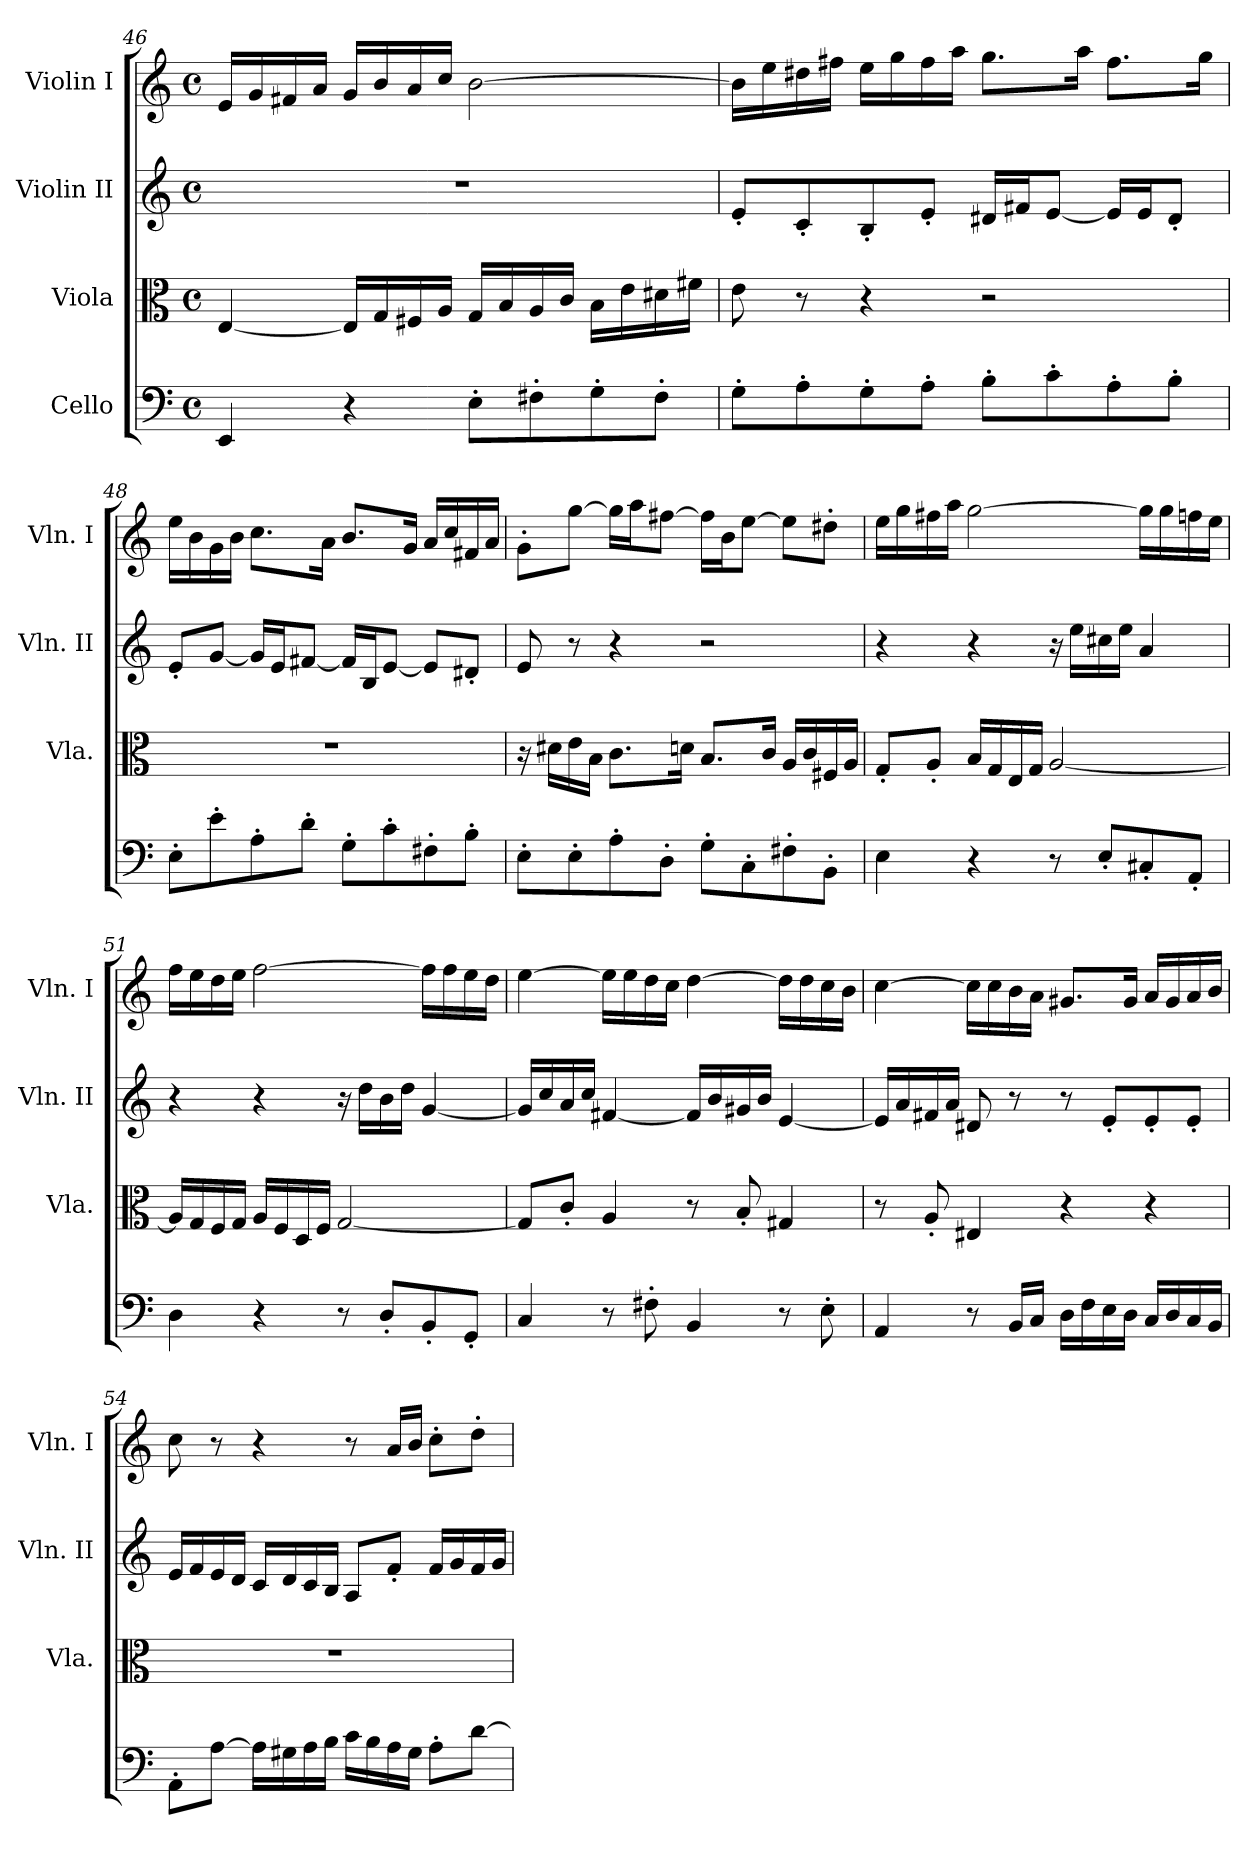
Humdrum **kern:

**kern	**kern	**kern	**kern
*part4	*part3	*part2	*part1
*staff4	*staff3	*staff2	*staff1
*I"Cello	*I"Viola	*I"Violin II	*I"Violin I
*	*I'Vla.	*I'Vln. II	*I'Vln. I
*clefF4	*clefC3	*clefG2	*clefG2
*k[]	*k[]	*k[]	*k[]
*M4/4	*M4/4	*M4/4	*M4/4
*met(c)	*met(c)	*met(c)	*met(c)
=46	=46	=46	=46
4EE/	[4E/	1r	16e/LL
.	.	.	16g/
.	.	.	16f#X/
.	.	.	16a/JJ
4r	16E/LL]	.	16g/LL
.	16G/	.	16b/
.	16F#X/	.	16a/
.	16A/JJ	.	16cc/JJ
8E'\L	16G/LL	.	[2b\
.	16B/	.	.
8F#X'\	16A/	.	.
.	16c/JJ	.	.
8G'\	16B\LL	.	.
.	16e\	.	.
8F#'\J	16d#X\	.	.
.	16f#X\JJ	.	.
!!LO:LB:g=z
=47	=47	=47	=47
8G'\L	8e\	8e'/L	16b\LL]
.	.	.	16ee\
8A'\	8r	8c'/	16dd#X\
.	.	.	16ff#X\JJ
8G'\	4r	8B'/	16ee\LL
.	.	.	16gg\
8A'\J	.	8e'/J	16ff#\
.	.	.	16aa\JJ
8B'\L	2r	16d#X/LL	8.gg\L
.	.	16f#X/J	.
8c'\	.	[8e/J	.
.	.	.	16aa\Jk
8A'\	.	16e/LL]	8.ff#\L
.	.	16e/J	.
8B'\J	.	8d#'/J	.
.	.	.	16gg\Jk
=48	=48	=48	=48
8E'\L	1r	8e'/L	16ee\LL
.	.	.	16b\
8e'\	.	[8g/J	16g\
.	.	.	16b\JJ
8A'\	.	16g/LL]	8.cc\L
.	.	16e/J	.
8d'\J	.	[8f#X/J	.
.	.	.	16a\Jk
8G'\L	.	16f#/LL]	8.b/L
.	.	16B/J	.
8c'\	.	[8e/J	.
.	.	.	16g/Jk
8F#X'\	.	8e/L]	16a/LL
.	.	.	16cc/
8B'\J	.	8d#X'/J	16f#X/
.	.	.	16a/JJ
=49	=49	=49	=49
8E'\L	16r	8e/	8g'\L
.	16d#X\LL	.	.
8E'\	16e\	8r	[8gg\J
.	16B\JJ	.	.
8A'\	8.c\L	4r	16gg\LL]
.	.	.	16aa\J
8D'\J	.	.	[8ff#X\J
.	16dn\Jk	.	.
8G'\L	8.B/L	2r	16ff#\LL]
.	.	.	16b\J
8C'\	.	.	[8ee\J
.	16c/Jk	.	.
8F#X'\	16A/LL	.	8ee\L]
.	16c/	.	.
8BB'\J	16F#X/	.	8dd#X'\J
.	16A/JJ	.	.
!!LO:PB:g=z
=50	=50	=50	=50
4E\	8G'/L	4r	16ee\LL
.	.	.	16gg\
.	8A'/J	.	16ff#X\
.	.	.	16aa\JJ
4r	16B/LL	4r	[2gg\
.	16G/	.	.
.	16E/	.	.
.	16G/JJ	.	.
8r	[2A/	16r	.
.	.	16ee\LL	.
8E'/L	.	16cc#X\	.
.	.	16ee\JJ	.
8C#X'/	.	4a/	16gg\LL]
.	.	.	16gg\
8AA'/J	.	.	16ffn\
.	.	.	16ee\JJ
=51	=51	=51	=51
4D\	16A/LL]	4r	16ff\LL
.	16G/	.	16ee\
.	16F/	.	16dd\
.	16G/JJ	.	16ee\JJ
4r	16A/LL	4r	[2ff\
.	16F/	.	.
.	16D/	.	.
.	16F/JJ	.	.
8r	[2G/	16r	.
.	.	16dd\LL	.
8D'/L	.	16b\	.
.	.	16dd\JJ	.
8BB'/	.	[4g/	16ff\LL]
.	.	.	16ff\
8GG'/J	.	.	16ee\
.	.	.	16dd\JJ
=52	=52	=52	=52
4C/	8G/L]	16g/LL]	[4ee\
.	.	16cc/	.
.	8c'/J	16a/	.
.	.	16cc/JJ	.
8r	4A/	[4f#X/	16ee\LL]
.	.	.	16ee\
8F#X'\	.	.	16dd\
.	.	.	16cc\JJ
4BB/	8r	16f#/LL]	[4dd\
.	.	16b/	.
.	8B'/	16g#X/	.
.	.	16b/JJ	.
8r	4G#X/	[4e/	16dd\LL]
.	.	.	16dd\
8E'\	.	.	16cc\
.	.	.	16b\JJ
!!LO:LB:g=z
=53	=53	=53	=53
4AA/	8r	16e/LL]	[4cc\
.	.	16a/	.
.	8A'/	16f#X/	.
.	.	16a/JJ	.
8r	4E#X/	8d#X/	16cc\LL]
.	.	.	16cc\
16BB/LL	.	8r	16b\
16C/JJ	.	.	16a\JJ
16D\LL	4r	8r	8.g#X/L
16F\	.	.	.
16E\	.	8e'/L	.
16D\JJ	.	.	16g#/Jk
16C/LL	4r	8e'/	16a/LL
16D/	.	.	16g#/
16C/	.	8e'/J	16a/
16BB/JJ	.	.	16b/JJ
=54	=54	=54	=54
8AA'\L	1r	16e/LL	8cc\
.	.	16f/	.
[8A\J	.	16e/	8r
.	.	16d/JJ	.
16A\LL]	.	16c/LL	4r
16G#X\	.	16d/	.
16A\	.	16c/	.
16B\JJ	.	16B/JJ	.
16c\LL	.	8A/L	8r
16B\	.	.	.
16A\	.	8f'/J	16a/LL
16G#\JJ	.	.	16b/JJ
8A'\L	.	16f/LL	8cc'\L
.	.	16g/	.
[8d\J	.	16f/	8dd'\J
.	.	16g/JJ	.
=	=	=	=
*-	*-	*-	*-
